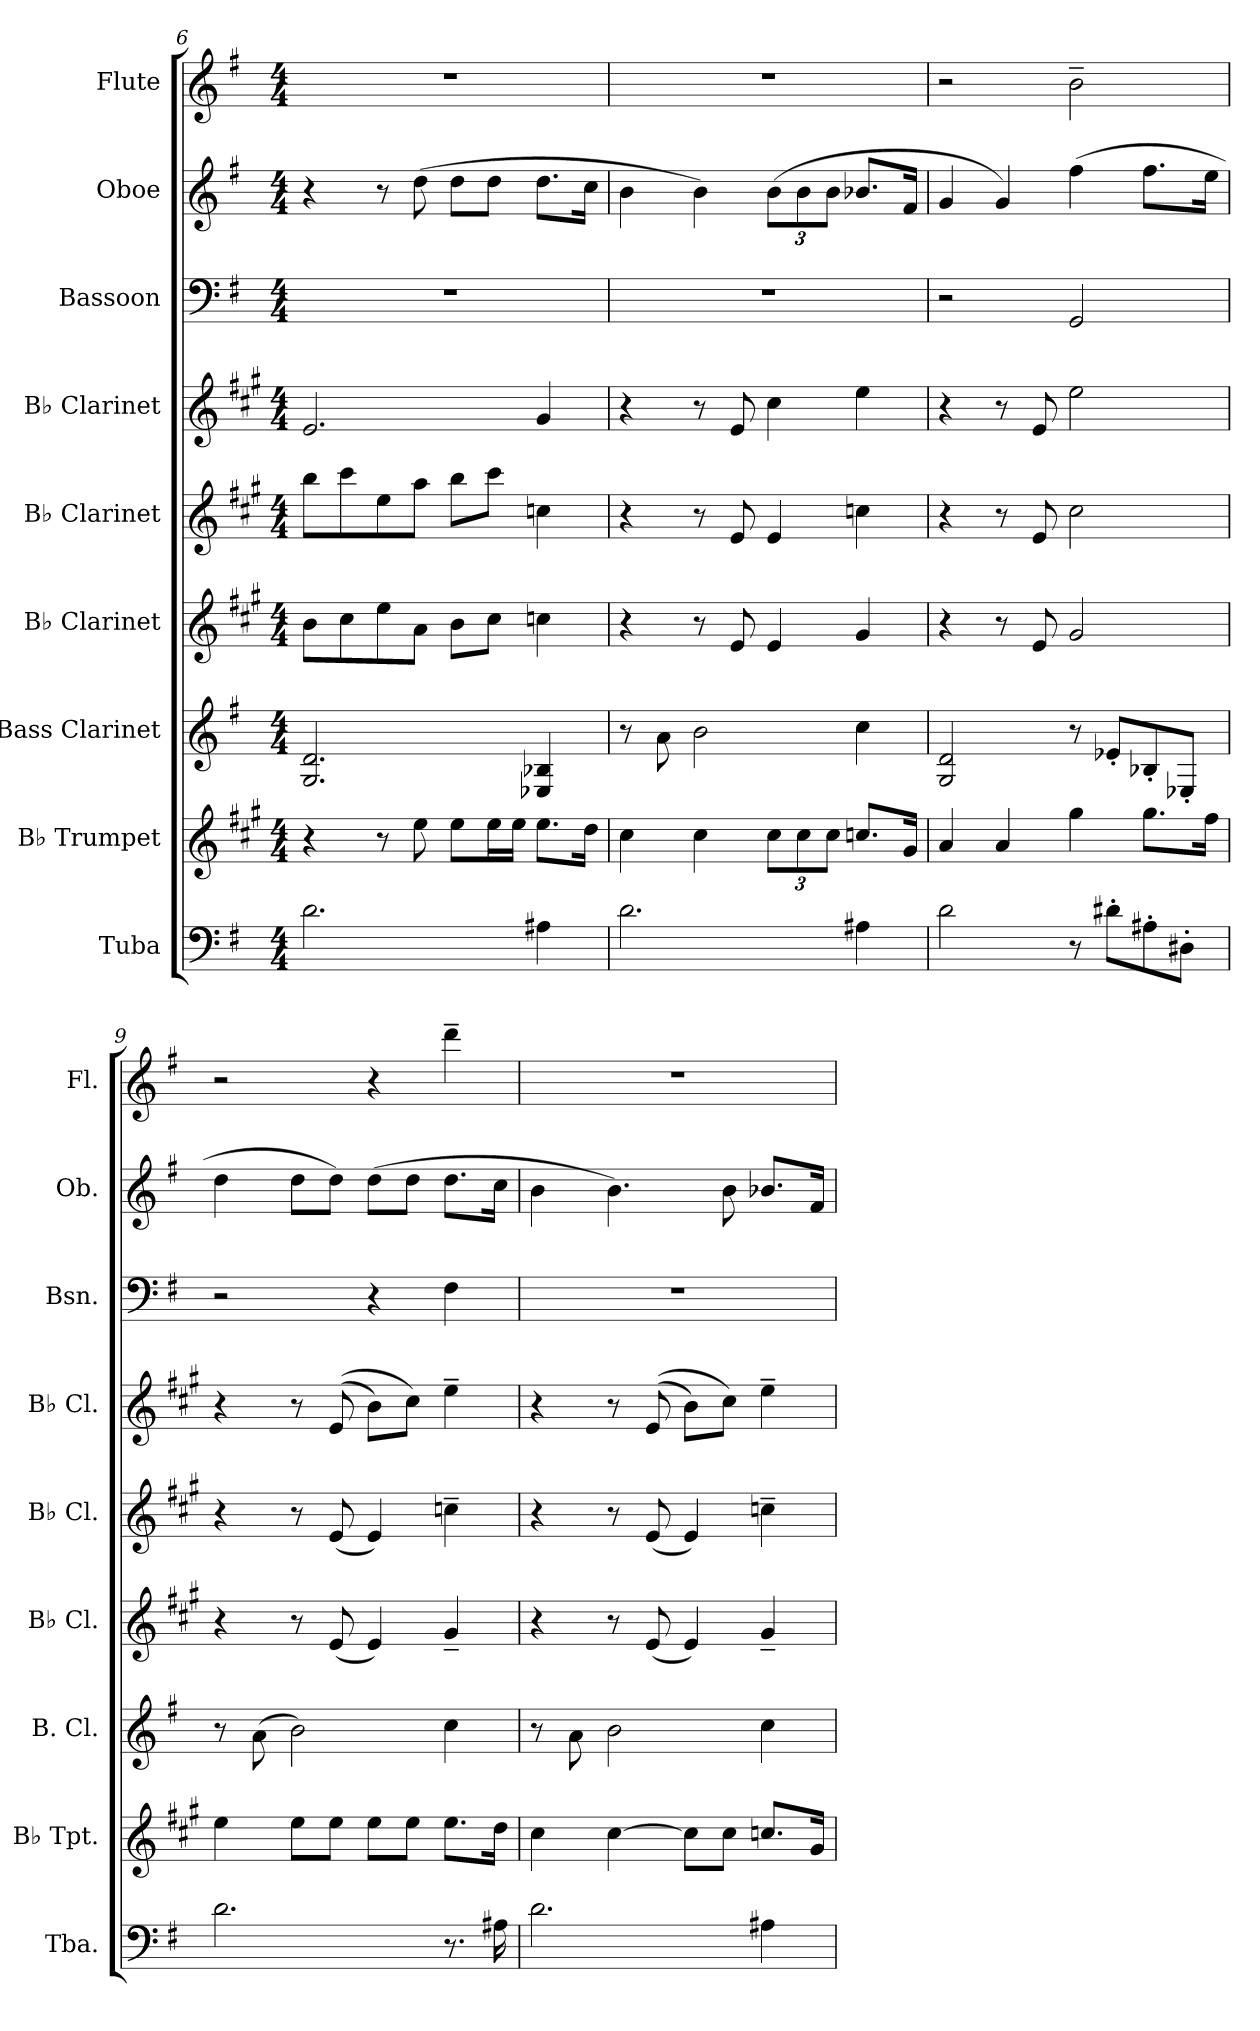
**kern	**kern	**kern	**kern	**kern	**kern	**kern	**kern	**kern
*part9	*part8	*part7	*part6	*part5	*part4	*part3	*part2	*part1
*staff9	*staff8	*staff7	*staff6	*staff5	*staff4	*staff3	*staff2	*staff1
*I"Tuba	*I"B♭ Trumpet	*I"Bass Clarinet	*I"B♭ Clarinet	*I"B♭ Clarinet	*I"B♭ Clarinet	*I"Bassoon	*I"Oboe	*I"Flute
*I'Tba.	*I'B♭ Tpt.	*I'B. Cl.	*I'B♭ Cl.	*I'B♭ Cl.	*I'B♭ Cl.	*I'Bsn.	*I'Ob.	*I'Fl.
*clefF4	*clefG2	*clefG2	*clefG2	*clefG2	*clefG2	*clefF4	*clefG2	*clefG2
*	*ITrd1c2	*ITrd8c14	*ITrd1c2	*ITrd1c2	*ITrd1c2	*	*	*
*k[f#]	*k[f#]	*k[f#]	*k[f#]	*k[f#]	*k[f#]	*k[f#]	*k[f#]	*k[f#]
*M4/4	*M4/4	*M4/4	*M4/4	*M4/4	*M4/4	*M4/4	*M4/4	*M4/4
=6	=6	=6	=6	=6	=6	=6	=6	=6
2.d\	4r	2.GG/ 2.D/	8a\L	8aa\L	2.d/	1r	4r	1r
.	.	.	8b\	8bb\	.	.	.	.
.	8r	.	8dd\	8dd\	.	.	8r	.
.	8dd\	.	8g\J	8gg\J	.	.	(>8dd\	.
.	8dd\L	.	8a\L	8aa\L	.	.	8dd\L	.
.	16dd\L	.	8b\J	8bb\J	.	.	8dd\J	.
.	16dd\JJ	.	.	.	.	.	.	.
4A#X\	8.dd\L	4EE-X/ 4BB-X/	4b-X\	4b-X\	4f#/	.	8.dd\L	.
.	16cc\Jk	.	.	.	.	.	16cc\Jk	.
=7	=7	=7	=7	=7	=7	=7	=7	=7
2.d\	4b\	8r	4r	4r	4r	1r	4b\	1r
.	.	8A\	.	.	.	.	.	.
.	4b\	2B\	8r	8r	8r	.	4b\)	.
.	.	.	8d/	8d/	8d/	.	.	.
*	*Xbrackettup	*	*	*	*	*	*Xbrackettup	*
.	12b\L	.	4d/	4d/	4b\	.	(>12b\L	.
.	12b\	.	.	.	.	.	12b\	.
.	12b\J	.	.	.	.	.	12b\J	.
4A#X\	8.b-X/L	4c\	4f#/	4b-X\	4dd\	.	8.b-X/L	.
.	16f#/Jk	.	.	.	.	.	16f#/Jk	.
=8	=8	=8	=8	=8	=8	=8	=8	=8
2d\	4g/	2GG/ 2D/	4r	4r	4r	2r	4g/	2r
.	4g/	.	8r	8r	8r	.	4g/)	.
.	.	.	8d/	8d/	8d/	.	.	.
8r	4ff#\	8r	2f#/	2b\	2dd\	2GG/	(>4ff#\	2b~\
8d#X'\L	.	8E-X'/L	.	.	.	.	.	.
8A#X'\	8.ff#\L	8BB-X'/	.	.	.	.	8.ff#\L	.
8D#X'\J	.	8EE-X'/J	.	.	.	.	.	.
.	16ee\Jk	.	.	.	.	.	16ee\Jk	.
=9	=9	=9	=9	=9	=9	=9	=9	=9
2.d\	4dd\	8r	4r	4r	4r	2r	4dd\	2r
.	.	(>8A\	.	.	.	.	.	.
.	8dd\L	2B\)	8r	8r	8r	.	8dd\L	.
.	8dd\J	.	(<8d/	(<8d/	(>(>8d/	.	8dd\J)	.
.	8dd\L	.	4d/)	4d/)	8a\L)	4r	(>8dd\L	4r
.	8dd\J	.	.	.	8b\J)	.	8dd\J	.
8.r	8.dd\L	4c\	4f#~/	4b-X~\	4dd~\	4F#\	8.dd\L	4ddd~\
16A#X\	16cc\Jk	.	.	.	.	.	16cc\Jk	.
=10	=10	=10	=10	=10	=10	=10	=10	=10
2.d\	4b\	8r	4r	4r	4r	1r	4b\	1r
.	.	8A\	.	.	.	.	.	.
.	[4b\	2B\	8r	8r	8r	.	4.b\)	.
.	.	.	(<8d/	(<8d/	(>(>8d/	.	.	.
.	8b\L]	.	4d/)	4d/)	8a\L)	.	.	.
.	8b\J	.	.	.	8b\J)	.	8b\	.
4A#X\	8.b-X/L	4c\	4f#~/	4b-X~\	4dd~\	.	8.b-X/L	.
.	16f#/Jk	.	.	.	.	.	16f#/Jk	.
=	=	=	=	=	=	=	=	=
*-	*-	*-	*-	*-	*-	*-	*-	*-
